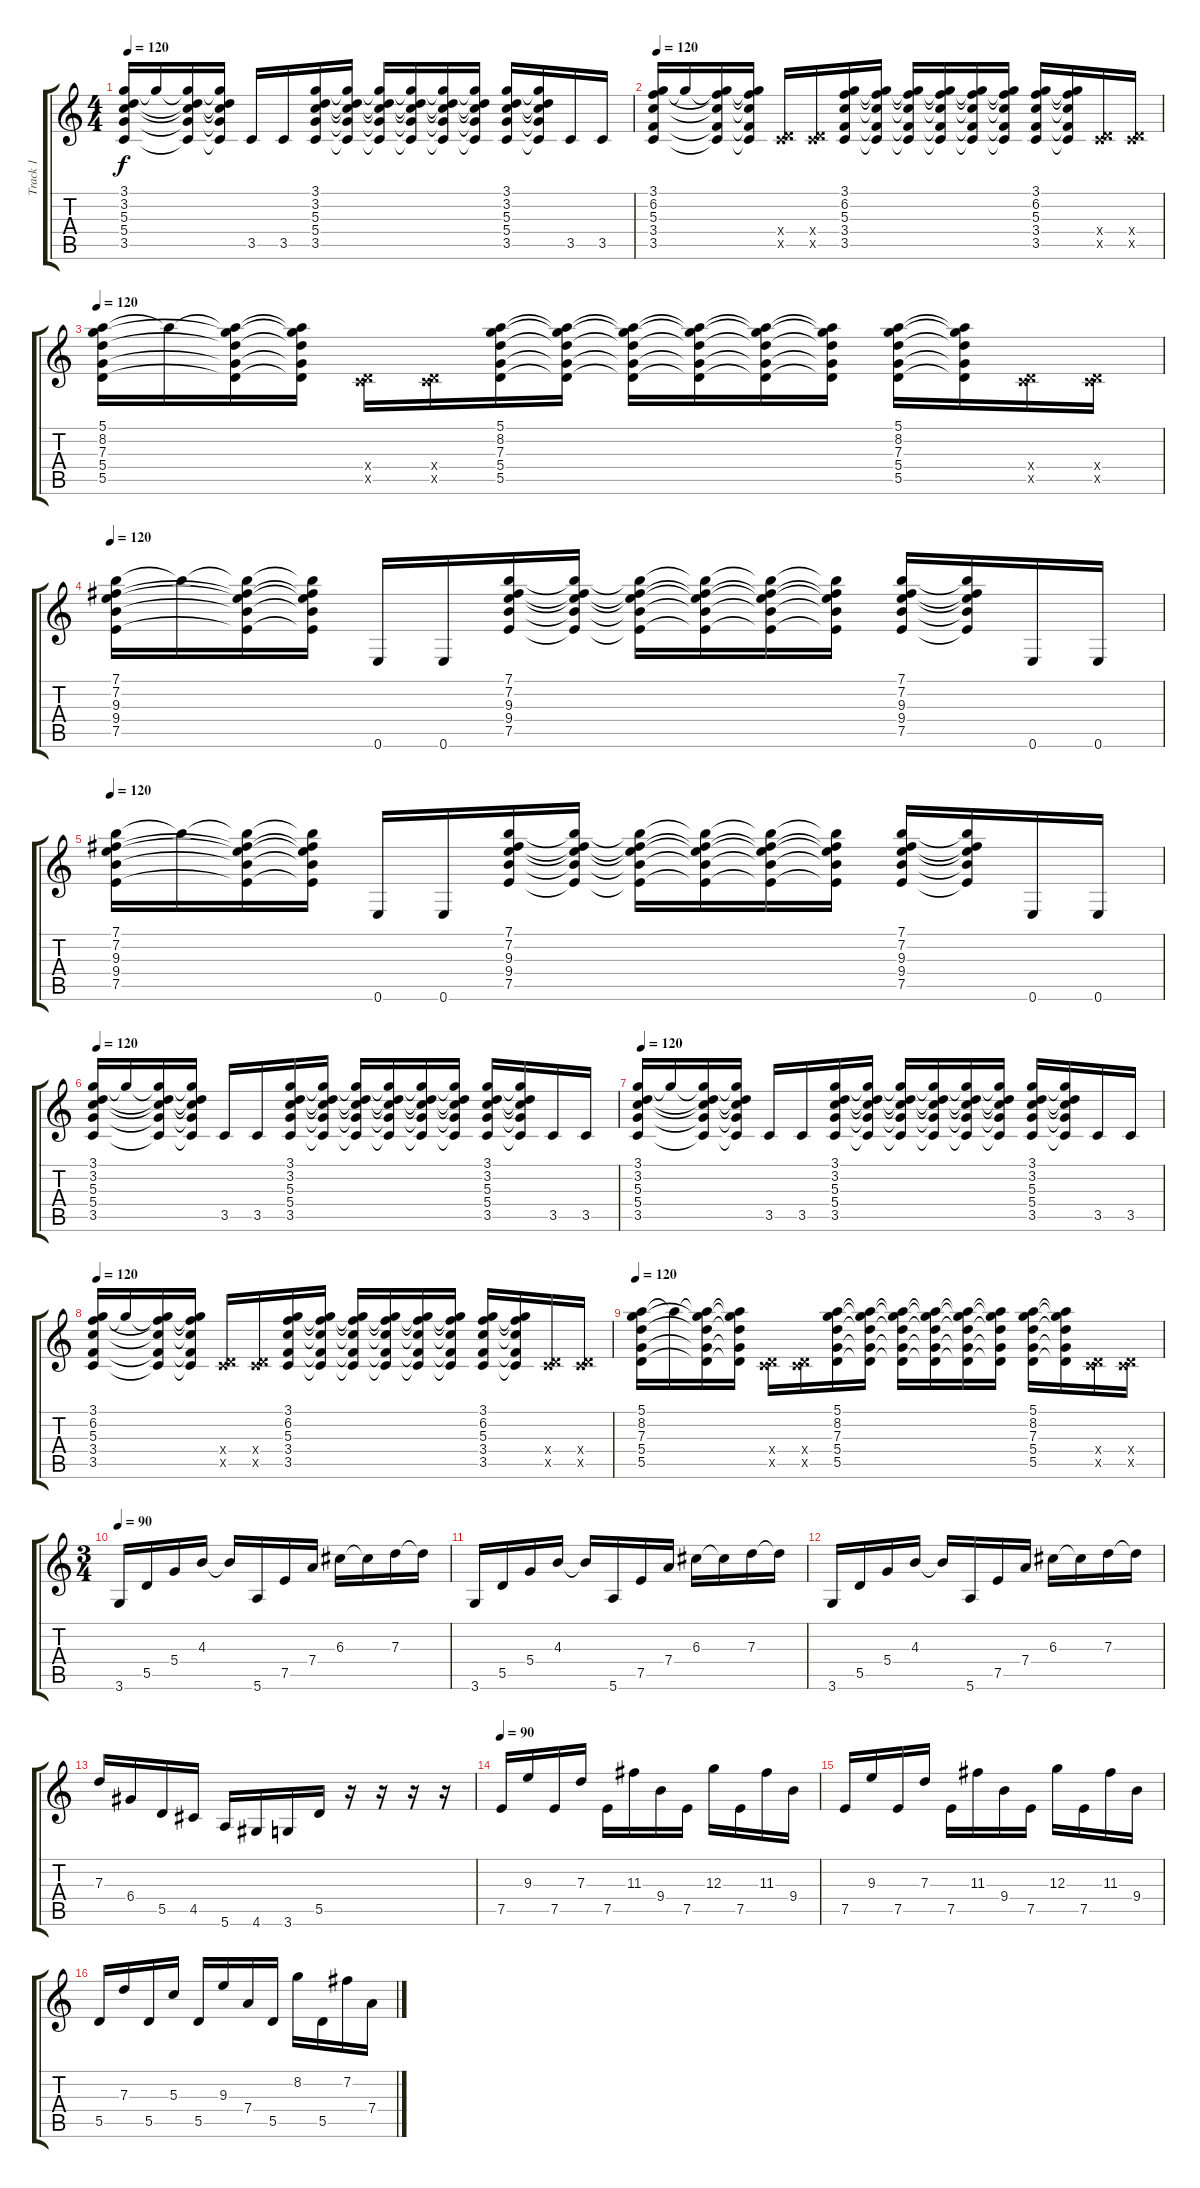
\track ("Track 1" "Track 1") {instrument distortionguitar}
\staff {score tabs}
\tuning (E4 B3 G3 D3 A2 E2) {hide}
\ts (4 4)
\tempo 120
\clef g2
\ks c
(3.1 3.2 5.3 5.4 3.5).16{dy f} 3.1{t}.16 (3.1{t} 3.2{t} 5.3{t} 5.4{t} 3.5{t}).16 (3.1{t} 3.2{t} 5.3{t} 5.4{t} 3.5{t}).16 3.5.16 3.5.16 (3.1 3.2 5.3 5.4 3.5).16 (3.1{t} 3.2{t} 5.3{t} 5.4{t} 3.5{t}).16 (3.1{t} 3.2{t} 5.3{t} 5.4{t} 3.5{t}).16 (3.1{t} 3.2{t} 5.3{t} 5.4{t} 3.5{t}).16 (3.1{t} 3.2{t} 5.3{t} 5.4{t} 3.5{t}).16 (3.1{t} 3.2{t} 5.3{t} 5.4{t} 3.5{t}).16 (3.1 3.2 5.3 5.4 3.5).16 (3.1{t} 3.2{t} 5.3{t} 5.4{t} 3.5{t}).16 3.5.16 3.5.16 |
\tempo 120
(3.1 6.2 5.3 3.4 3.5).16 3.1{t}.16 (3.1{t} 6.2{t} 5.3{t} 3.4{t} 3.5{t}).16 (3.1{t} 6.2{t} 5.3{t} 3.4{t} 3.5{t}).16 (0.4{x} 3.5{x}).16 (0.4{x} 3.5{x}).16 (3.1 6.2 5.3 3.4 3.5).16 (3.1{t} 6.2{t} 5.3{t} 3.4{t} 3.5{t}).16 (3.1{t} 6.2{t} 5.3{t} 3.4{t} 3.5{t}).16 (3.1{t} 6.2{t} 5.3{t} 3.4{t} 3.5{t}).16 (3.1{t} 6.2{t} 5.3{t} 3.4{t} 3.5{t}).16 (3.1{t} 6.2{t} 5.3{t} 3.4{t} 3.5{t}).16 (3.1 6.2 5.3 3.4 3.5).16 (3.1{t} 6.2{t} 5.3{t} 3.4{t} 3.5{t}).16 (0.4{x} 3.5{x}).16 (0.4{x} 3.5{x}).16 |
\tempo 120
(5.1 8.2 7.3 5.4 5.5).16 5.1{t}.16 (5.1{t} 8.2{t} 7.3{t} 5.4{t} 5.5{t}).16 (5.1{t} 8.2{t} 7.3{t} 5.4{t} 5.5{t}).16 (0.4{x} 3.5{x}).16 (0.4{x} 3.5{x}).16 (5.1 8.2 7.3 5.4 5.5).16 (5.1{t} 8.2{t} 7.3{t} 5.4{t} 5.5{t}).16 (5.1{t} 8.2{t} 7.3{t} 5.4{t} 5.5{t}).16 (5.1{t} 8.2{t} 7.3{t} 5.4{t} 5.5{t}).16 (5.1{t} 8.2{t} 7.3{t} 5.4{t} 5.5{t}).16 (5.1{t} 8.2{t} 7.3{t} 5.4{t} 5.5{t}).16 (5.1 8.2 7.3 5.4 5.5).16 (5.1{t} 8.2{t} 7.3{t} 5.4{t} 5.5{t}).16 (0.4{x} 3.5{x}).16 (0.4{x} 3.5{x}).16 |
\tempo 120
(7.1 7.2 9.3 9.4 7.5).16 7.1{t}.16 (7.1{t} 7.2{t} 9.3{t} 9.4{t} 7.5{t}).16 (7.1{t} 7.2{t} 9.3{t} 9.4{t} 7.5{t}).16 0.6.16 0.6.16 (7.1 7.2 9.3 9.4 7.5).16 (7.1{t} 7.2{t} 9.3{t} 9.4{t} 7.5{t}).16 (7.1{t} 7.2{t} 9.3{t} 9.4{t} 7.5{t}).16 (7.1{t} 7.2{t} 9.3{t} 9.4{t} 7.5{t}).16 (7.1{t} 7.2{t} 9.3{t} 9.4{t} 7.5{t}).16 (7.1{t} 7.2{t} 9.3{t} 9.4{t} 7.5{t}).16 (7.1 7.2 9.3 9.4 7.5).16 (7.1{t} 7.2{t} 9.3{t} 9.4{t} 7.5{t}).16 0.6.16 0.6.16 |
\tempo 120
(7.1 7.2 9.3 9.4 7.5).16 7.1{t}.16 (7.1{t} 7.2{t} 9.3{t} 9.4{t} 7.5{t}).16 (7.1{t} 7.2{t} 9.3{t} 9.4{t} 7.5{t}).16 0.6.16 0.6.16 (7.1 7.2 9.3 9.4 7.5).16 (7.1{t} 7.2{t} 9.3{t} 9.4{t} 7.5{t}).16 (7.1{t} 7.2{t} 9.3{t} 9.4{t} 7.5{t}).16 (7.1{t} 7.2{t} 9.3{t} 9.4{t} 7.5{t}).16 (7.1{t} 7.2{t} 9.3{t} 9.4{t} 7.5{t}).16 (7.1{t} 7.2{t} 9.3{t} 9.4{t} 7.5{t}).16 (7.1 7.2 9.3 9.4 7.5).16 (7.1{t} 7.2{t} 9.3{t} 9.4{t} 7.5{t}).16 0.6.16 0.6.16 |
\tempo 120
(3.1 3.2 5.3 5.4 3.5).16 3.1{t}.16 (3.1{t} 3.2{t} 5.3{t} 5.4{t} 3.5{t}).16 (3.1{t} 3.2{t} 5.3{t} 5.4{t} 3.5{t}).16 3.5.16 3.5.16 (3.1 3.2 5.3 5.4 3.5).16 (3.1{t} 3.2{t} 5.3{t} 5.4{t} 3.5{t}).16 (3.1{t} 3.2{t} 5.3{t} 5.4{t} 3.5{t}).16 (3.1{t} 3.2{t} 5.3{t} 5.4{t} 3.5{t}).16 (3.1{t} 3.2{t} 5.3{t} 5.4{t} 3.5{t}).16 (3.1{t} 3.2{t} 5.3{t} 5.4{t} 3.5{t}).16 (3.1 3.2 5.3 5.4 3.5).16 (3.1{t} 3.2{t} 5.3{t} 5.4{t} 3.5{t}).16 3.5.16 3.5.16 |
\tempo 120
(3.1 3.2 5.3 5.4 3.5).16 3.1{t}.16 (3.1{t} 3.2{t} 5.3{t} 5.4{t} 3.5{t}).16 (3.1{t} 3.2{t} 5.3{t} 5.4{t} 3.5{t}).16 3.5.16 3.5.16 (3.1 3.2 5.3 5.4 3.5).16 (3.1{t} 3.2{t} 5.3{t} 5.4{t} 3.5{t}).16 (3.1{t} 3.2{t} 5.3{t} 5.4{t} 3.5{t}).16 (3.1{t} 3.2{t} 5.3{t} 5.4{t} 3.5{t}).16 (3.1{t} 3.2{t} 5.3{t} 5.4{t} 3.5{t}).16 (3.1{t} 3.2{t} 5.3{t} 5.4{t} 3.5{t}).16 (3.1 3.2 5.3 5.4 3.5).16 (3.1{t} 3.2{t} 5.3{t} 5.4{t} 3.5{t}).16 3.5.16 3.5.16 |
\tempo 120
(3.1 6.2 5.3 3.4 3.5).16 3.1{t}.16 (3.1{t} 6.2{t} 5.3{t} 3.4{t} 3.5{t}).16 (3.1{t} 6.2{t} 5.3{t} 3.4{t} 3.5{t}).16 (0.4{x} 3.5{x}).16 (0.4{x} 3.5{x}).16 (3.1 6.2 5.3 3.4 3.5).16 (3.1{t} 6.2{t} 5.3{t} 3.4{t} 3.5{t}).16 (3.1{t} 6.2{t} 5.3{t} 3.4{t} 3.5{t}).16 (3.1{t} 6.2{t} 5.3{t} 3.4{t} 3.5{t}).16 (3.1{t} 6.2{t} 5.3{t} 3.4{t} 3.5{t}).16 (3.1{t} 6.2{t} 5.3{t} 3.4{t} 3.5{t}).16 (3.1 6.2 5.3 3.4 3.5).16 (3.1{t} 6.2{t} 5.3{t} 3.4{t} 3.5{t}).16 (0.4{x} 3.5{x}).16 (0.4{x} 3.5{x}).16 |
\tempo 120
(5.1 8.2 7.3 5.4 5.5).16 5.1{t}.16 (5.1{t} 8.2{t} 7.3{t} 5.4{t} 5.5{t}).16 (5.1{t} 8.2{t} 7.3{t} 5.4{t} 5.5{t}).16 (0.4{x} 3.5{x}).16 (0.4{x} 3.5{x}).16 (5.1 8.2 7.3 5.4 5.5).16 (5.1{t} 8.2{t} 7.3{t} 5.4{t} 5.5{t}).16 (5.1{t} 8.2{t} 7.3{t} 5.4{t} 5.5{t}).16 (5.1{t} 8.2{t} 7.3{t} 5.4{t} 5.5{t}).16 (5.1{t} 8.2{t} 7.3{t} 5.4{t} 5.5{t}).16 (5.1{t} 8.2{t} 7.3{t} 5.4{t} 5.5{t}).16 (5.1 8.2 7.3 5.4 5.5).16 (5.1{t} 8.2{t} 7.3{t} 5.4{t} 5.5{t}).16 (0.4{x} 3.5{x}).16 (0.4{x} 3.5{x}).16 |
\ts (3 4)
\tempo 90
3.6.16 5.5.16 5.4.16 4.3.16 4.3{t}.16 5.6.16 7.5.16 7.4.16 6.3.16 6.3{t}.16 7.3.16 7.3{t}.16 |
3.6.16 5.5.16 5.4.16 4.3.16 4.3{t}.16 5.6.16 7.5.16 7.4.16 6.3.16 6.3{t}.16 7.3.16 7.3{t}.16 |
3.6.16 5.5.16 5.4.16 4.3.16 4.3{t}.16 5.6.16 7.5.16 7.4.16 6.3.16 6.3{t}.16 7.3.16 7.3{t}.16 |
7.3.16 6.4.16 5.5.16 4.5.16 5.6.16 4.6.16 3.6.16 5.5.16 r.16 r.16 r.16 r.16 |
\tempo 90
7.5.16 9.3.16 7.5.16 7.3.16 7.5.16 11.3.16 9.4.16 7.5.16 12.3.16 7.5.16 11.3.16 9.4.16 |
7.5.16 9.3.16 7.5.16 7.3.16 7.5.16 11.3.16 9.4.16 7.5.16 12.3.16 7.5.16 11.3.16 9.4.16 |
5.5.16 7.3.16 5.5.16 5.3.16 5.5.16 9.3.16 7.4.16 5.5.16 8.2.16 5.5.16 7.2.16 7.4.16
